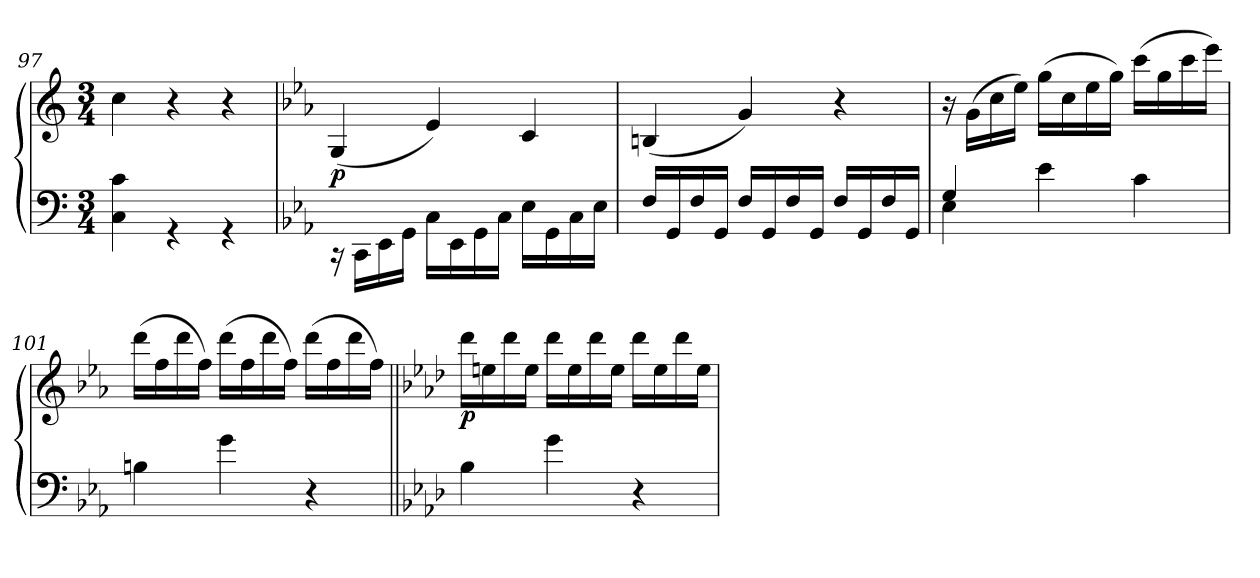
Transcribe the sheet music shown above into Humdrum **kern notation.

**kern	**kern	**dynam
*part1	*part1	*part1
*staff2	*staff1	*staff1/2
*clefF4	*clefG2	*
*k[]	*k[]	*
*C:	*C:	*
*M3/4	*M3/4	*
=97	=97	=97
*^	*	*
2.ryy	4C\ 4c\	4cc\	.
.	4r	4r	.
.	4r	4r	.
=98	=98	=98	=98
*k[b-e-a-]	*	*k[b-e-a-]	*
*E-:	*	*E-:	*
!	!	!	!LO:DY:b
2.ryy	16r	(<4G/	p
.	16CC\LL	.	.
.	16EE-i\	.	.
.	16GG\JJ	.	.
.	16C\LL	4e-i/)	.
.	16EE-\	.	.
.	16GG\	.	.
.	16C\JJ	.	.
.	16E-\LL	4c/	.
.	16GG\	.	.
.	16C\	.	.
.	16E-\JJ	.	.
*v	*v	*	*
!!LO:LB:g=z
=99	=99	=99
16F/LL	(<4Bn/	.
16GG/	.	.
16F/	.	.
16GG/JJ	.	.
16F/LL	4g/)	.
16GG/	.	.
16F/	.	.
16GG/JJ	.	.
16F/LL	4r	.
16GG/	.	.
16F/	.	.
16GG/JJ	.	.
=100	=100	=100
*^	*	*
4G/	4E-\	16r	.
.	.	(>16g\LL	.
.	.	16cc\	.
.	.	16ee-\JJ)	.
4e-\	2ryy	(>16gg\LL	.
.	.	16cc\	.
.	.	16ee-\	.
.	.	16gg\JJ)	.
4c\	.	(>16ccc\LL	.
.	.	16gg\	.
.	.	16ccc\	.
.	.	16eee-\JJ)	.
*v	*v	*	*
=101	=101	=101
4Bn\	(>16ddd\LL	.
.	16ff\	.
.	16ddd\	.
.	16ff\JJ)	.
4g\	(>16ddd\LL	.
.	16ff\	.
.	16ddd\	.
.	16ff\JJ)	.
4r	(>16ddd\LL	.
.	16ff\	.
.	16ddd\	.
.	16ff\JJ)	.
!!LO:PB:g=z
=102||	=102||	=102||
*k[b-e-a-d-]	*k[b-e-a-d-]	*
*A-:	*A-:	*
!	!	!LO:DY:b
4B-i\	16ddd-\LL	p
.	16een\	.
.	16ddd-\	.
.	16ee\JJ	.
4g\	16ddd-\LL	.
.	16ee\	.
.	16ddd-\	.
.	16ee\JJ	.
4r	16ddd-\LL	.
.	16ee\	.
.	16ddd-\	.
.	16ee\JJ	.
=	=	=
*-	*-	*-
